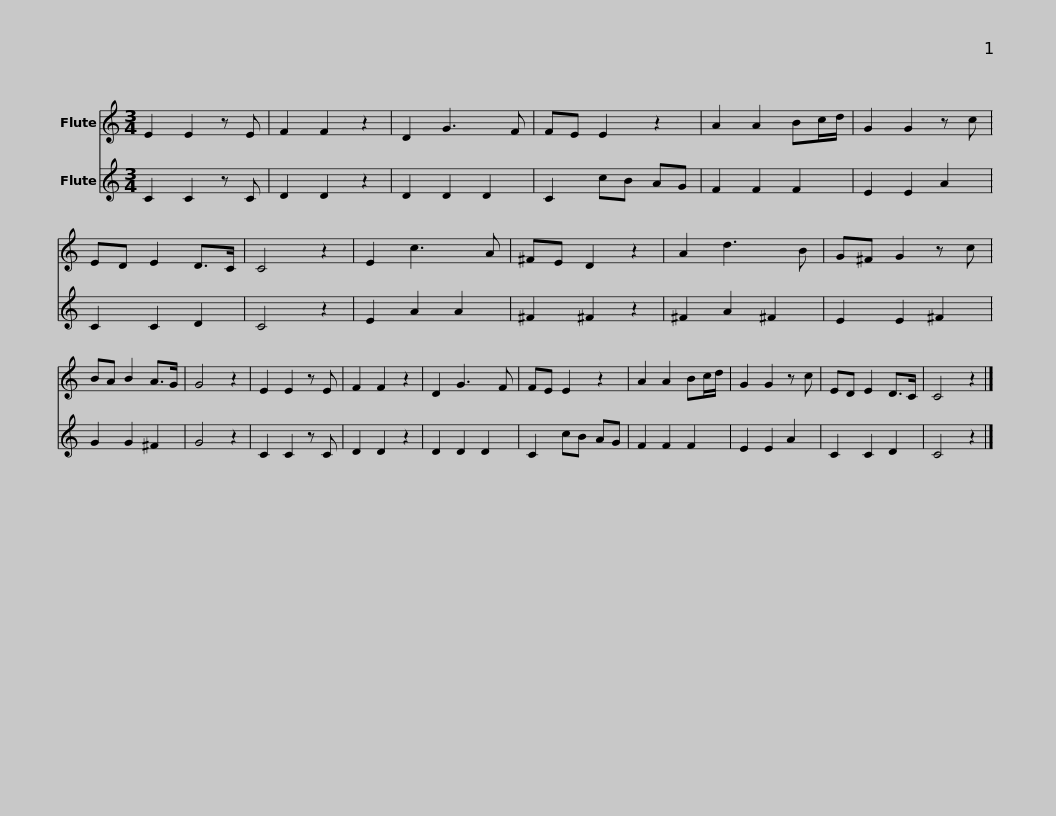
X:1
%%score 1 2
L:1/8
M:3/4
I:linebreak $
K:C
V:1 treble
V:2 treble
V:1
 E2 E2 z E | F2 F2 z2 | D2 G3 F | FE E2 z2 | A2 A2 Bc/d/ | %5
 G2 G2 z c | ED E2 D>C | C4 z2 |$ E2 c3 A | ^FE D2 z2 | %10
 A2 d3 B | G^F G2 z c | BA B2 A>G | G4 z2 | E2 E2 z E | %15
 F2 F2 z2 | D2 G3 F |$ FE E2 z2 | A2 A2 Bc/d/ | G2 G2 z c | %20
 ED E2 D>C | C4 z2 |] %22
V:2
 C2 C2 z C | D2 D2 z2 | D2 D2 D2 | C2 cB AG | F2 F2 F2 | %5
 E2 E2 A2 | C2 C2 D2 | C4 z2 |$ E2 A2 A2 | ^F2 ^F2 z2 | %10
 ^F2 A2 ^F2 | E2 E2 ^F2 | G2 G2 ^F2 | G4 z2 | C2 C2 z C | %15
 D2 D2 z2 | D2 D2 D2 |$ C2 cB AG | F2 F2 F2 | E2 E2 A2 | %20
 C2 C2 D2 | C4 z2 |] %22
